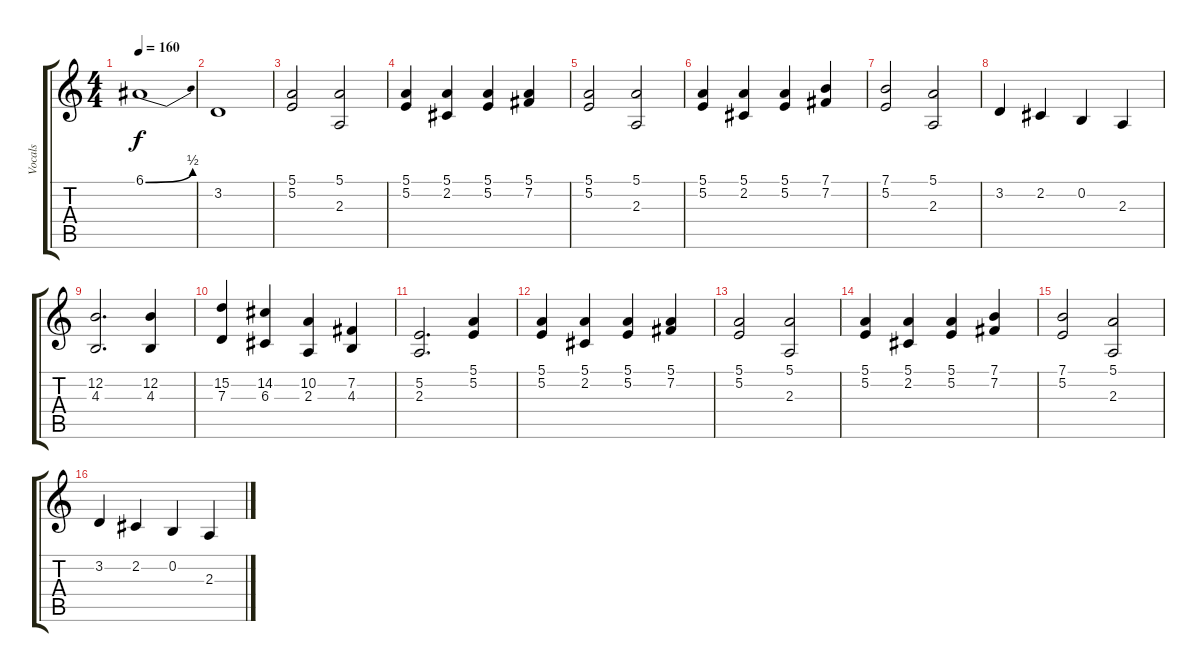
\track ("Vocals" "Vocals") {instrument flute}
\staff {score tabs}
\tuning (E4 B3 G3 D3 A2 E2) {hide}
\ts (4 4)
\tempo 160
\clef g2
\ks c
6.1{be (bend 0 0 60 2)}.1{dy f} |
3.2{t}.1 |
(5.1 5.2).2 (5.1 2.3).2 |
(5.1 5.2).4 (5.1 2.2).4 (5.1 5.2).4 (5.1 7.2).4 |
(5.1 5.2).2 (5.1 2.3).2 |
(5.1 5.2).4 (5.1 2.2).4 (5.1 5.2).4 (7.1 7.2).4 |
(7.1 5.2).2 (5.1 2.3).2 |
3.2.4 2.2.4 0.2.4 2.3.4 |
(12.2 4.3).2{d} (12.2 4.3).4 |
(15.2 7.3).4 (14.2 6.3).4 (10.2 2.3).4 (7.2 4.3).4 |
(5.2 2.3).2{d} (5.1 5.2).4 |
(5.1 5.2).4 (5.1 2.2).4 (5.1 5.2).4 (5.1 7.2).4 |
(5.1 5.2).2 (5.1 2.3).2 |
(5.1 5.2).4 (5.1 2.2).4 (5.1 5.2).4 (7.1 7.2).4 |
(7.1 5.2).2 (5.1 2.3).2 |
3.2.4 2.2.4 0.2.4 2.3.4
